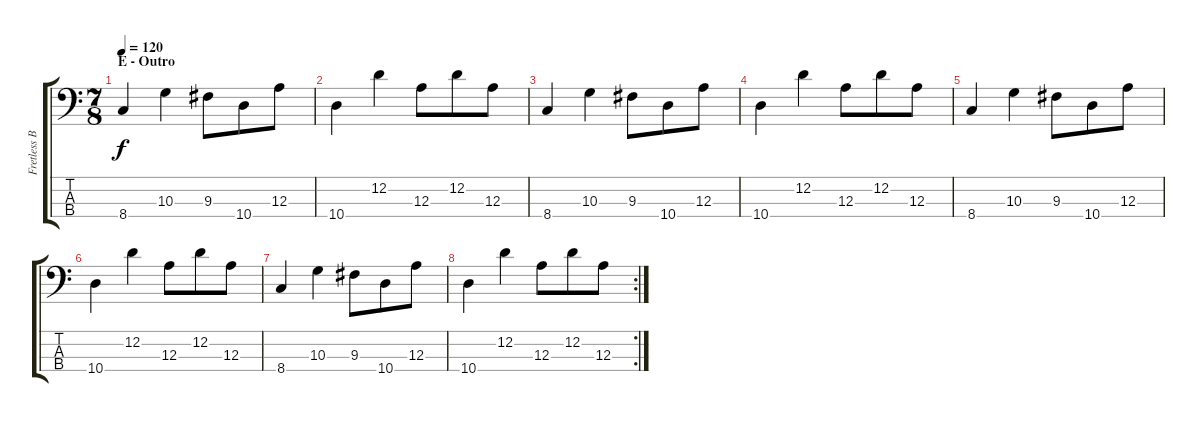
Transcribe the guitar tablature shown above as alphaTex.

\track ("Fretless Bass" "Fretless B") {instrument fretlessbass}
\staff {score tabs}
\tuning (G2 D2 A1 E1) {hide}
\ts (7 8)
\section ("" "E - Outro")
\tempo 120
\clef f4
\ks c
8.4.4{dy f} 10.3.4 9.3.8 10.4.8 12.3.8 |
10.4.4 12.2.4 12.3.8 12.2.8 12.3.8 |
8.4.4 10.3.4 9.3.8 10.4.8 12.3.8 |
10.4.4 12.2.4 12.3.8 12.2.8 12.3.8 |
8.4.4 10.3.4 9.3.8 10.4.8 12.3.8 |
10.4.4 12.2.4 12.3.8 12.2.8 12.3.8 |
8.4.4 10.3.4 9.3.8 10.4.8 12.3.8 |
\rc 2
10.4.4 12.2.4 12.3.8 12.2.8 12.3.8
